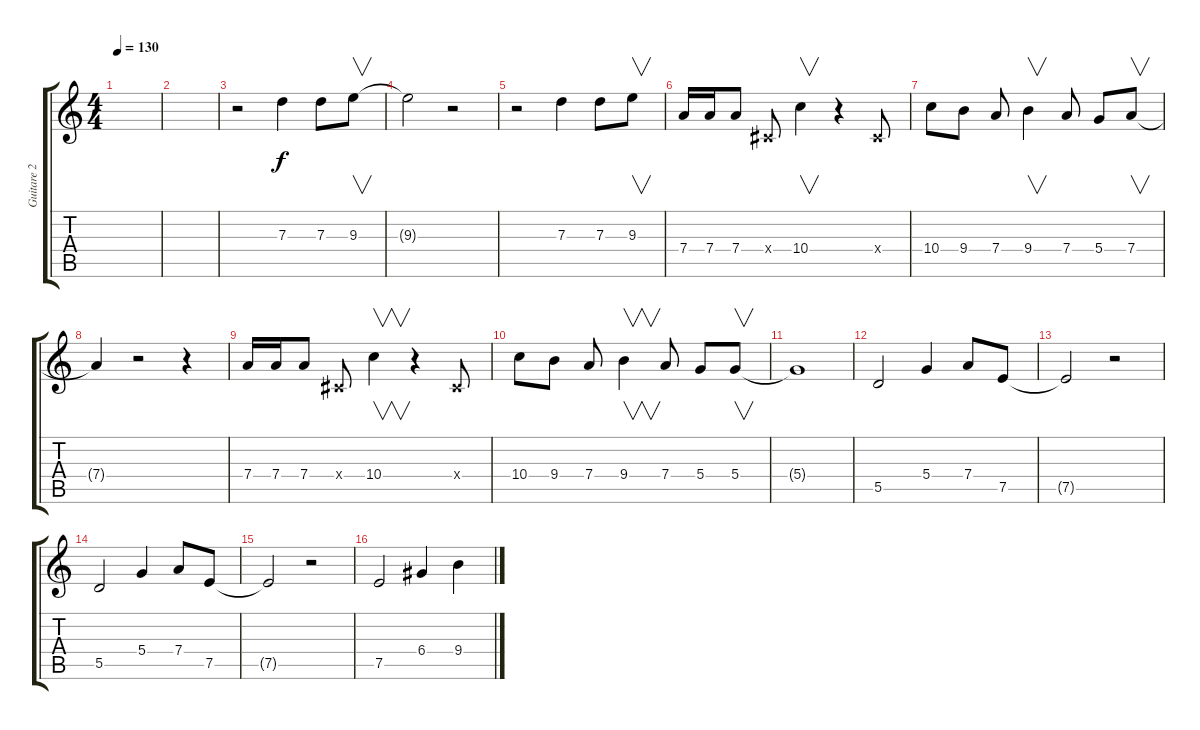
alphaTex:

\track ("Guitare 2" "Guitare 2") {instrument distortionguitar}
\staff {score tabs}
\tuning (E4 B3 G3 D3 A2 E2) {hide}
\ts (4 4)
\tempo 130
\clef g2
\ks c
|
|
r.2 7.3.4 7.3.8 9.3.8{v} |
9.3{t}.2 r.2 |
r.2 7.3.4 7.3.8 9.3.8{v} |
7.4.16 7.4.16 7.4.8 -1.4{x}.8 10.4.4{v} r.4 -1.4{x}.8 |
10.4.8 9.4.8 7.4.8 9.4.4{v} 7.4.8 5.4.8 7.4.8{v} |
7.4{t}.4 r.2 r.4 |
7.4.16 7.4.16 7.4.8 -1.4{x}.8 10.4.4{v} r.4 -1.4{x}.8 |
10.4.8 9.4.8 7.4.8 9.4.4{v} 7.4.8 5.4.8 5.4.8{v} |
5.4{t}.1 |
5.5.2 5.4.4 7.4.8 7.5.8 |
7.5{t}.2 r.2 |
5.5.2 5.4.4 7.4.8 7.5.8 |
7.5{t}.2 r.2 |
7.5.2 6.4.4 9.4.4
